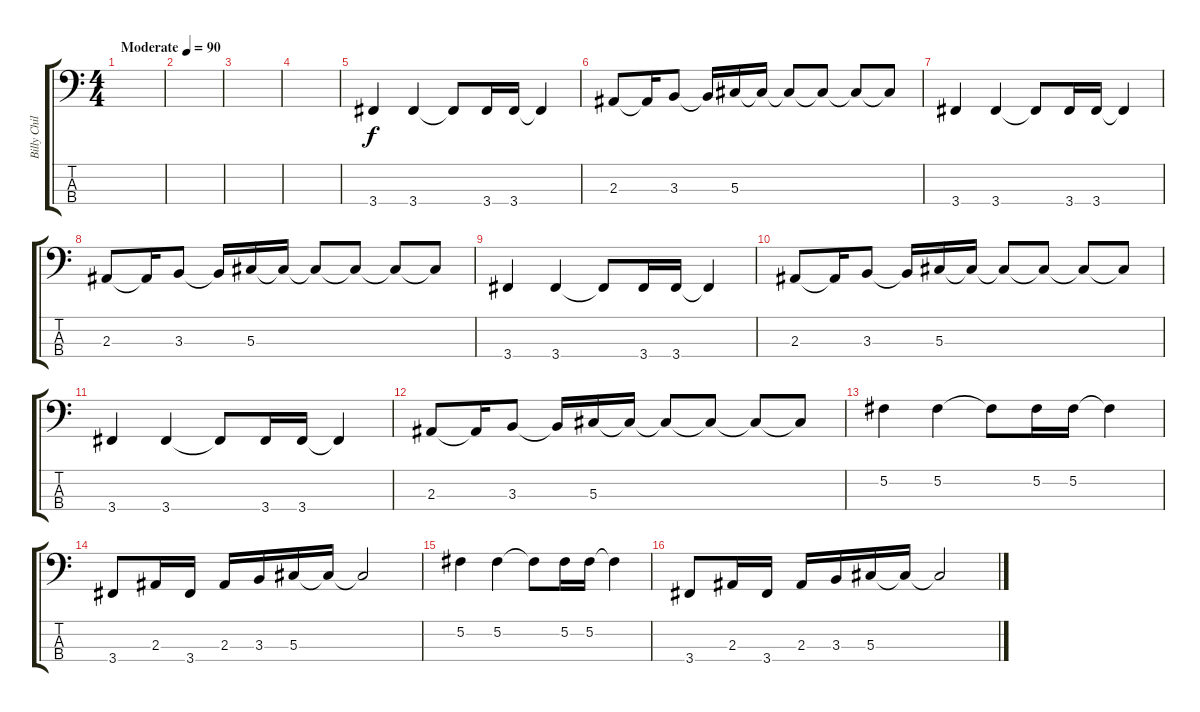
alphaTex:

\track ("Billy Childs" "Billy Chil") {instrument electricbasspick}
\staff {score tabs}
\tuning (Gb2 Db2 Ab1 Eb1) {hide}
\ts (4 4)
\tempo (90 "Moderate")
\clef f4
\ks c
|
|
|
|
3.4.4 3.4.4 3.4{t}.8 3.4.16 3.4.16 3.4{t}.4 |
2.3.8 2.3{t}.16 3.3.8 3.3{t}.16 5.3.16 5.3{t}.16 5.3{t}.8 5.3{t}.8 5.3{t}.8 5.3{t}.8 |
3.4.4 3.4.4 3.4{t}.8 3.4.16 3.4.16 3.4{t}.4 |
2.3.8 2.3{t}.16 3.3.8 3.3{t}.16 5.3.16 5.3{t}.16 5.3{t}.8 5.3{t}.8 5.3{t}.8 5.3{t}.8 |
3.4.4 3.4.4 3.4{t}.8 3.4.16 3.4.16 3.4{t}.4 |
2.3.8 2.3{t}.16 3.3.8 3.3{t}.16 5.3.16 5.3{t}.16 5.3{t}.8 5.3{t}.8 5.3{t}.8 5.3{t}.8 |
3.4.4 3.4.4 3.4{t}.8 3.4.16 3.4.16 3.4{t}.4 |
2.3.8 2.3{t}.16 3.3.8 3.3{t}.16 5.3.16 5.3{t}.16 5.3{t}.8 5.3{t}.8 5.3{t}.8 5.3{t}.8 |
5.2.4 5.2.4 5.2{t}.8 5.2.16 5.2.16 5.2{t}.4 |
3.4.8 2.3.16 3.4.16 2.3.16 3.3.16 5.3.16 5.3{t}.16 5.3{t}.2 |
5.2.4 5.2.4 5.2{t}.8 5.2.16 5.2.16 5.2{t}.4 |
3.4.8 2.3.16 3.4.16 2.3.16 3.3.16 5.3.16 5.3{t}.16 5.3{t}.2
